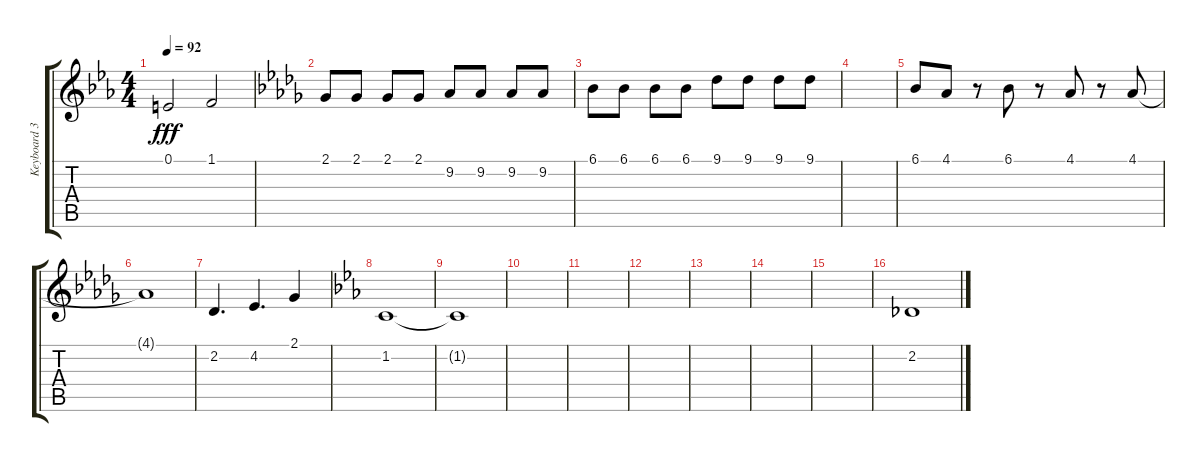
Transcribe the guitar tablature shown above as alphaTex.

\track ("Keyboard 3-2" "Keyboard 3") {instrument synthstrings1}
\staff {score tabs}
\tuning (E4 B3 G3 D3 A2 E2) {hide}
\ts (4 4)
\tempo 92
\clef g2
\ks eb
0.1.2{dy fff} 1.1.2 |
\ks db
2.1.8 2.1.8 2.1.8 2.1.8 9.2.8 9.2.8 9.2.8 9.2.8 |
6.1.8 6.1.8 6.1.8 6.1.8 9.1.8 9.1.8 9.1.8 9.1.8 |
|
6.1.8 4.1.8 r.8 6.1.8 r.8 4.1.8 r.8 4.1.8 |
4.1{t}.1 |
2.2.4{d} 4.2.4{d} 2.1.4 |
\ks eb
1.2.1 |
1.2{t}.1 |
|
|
|
|
|
|
2.2.1
